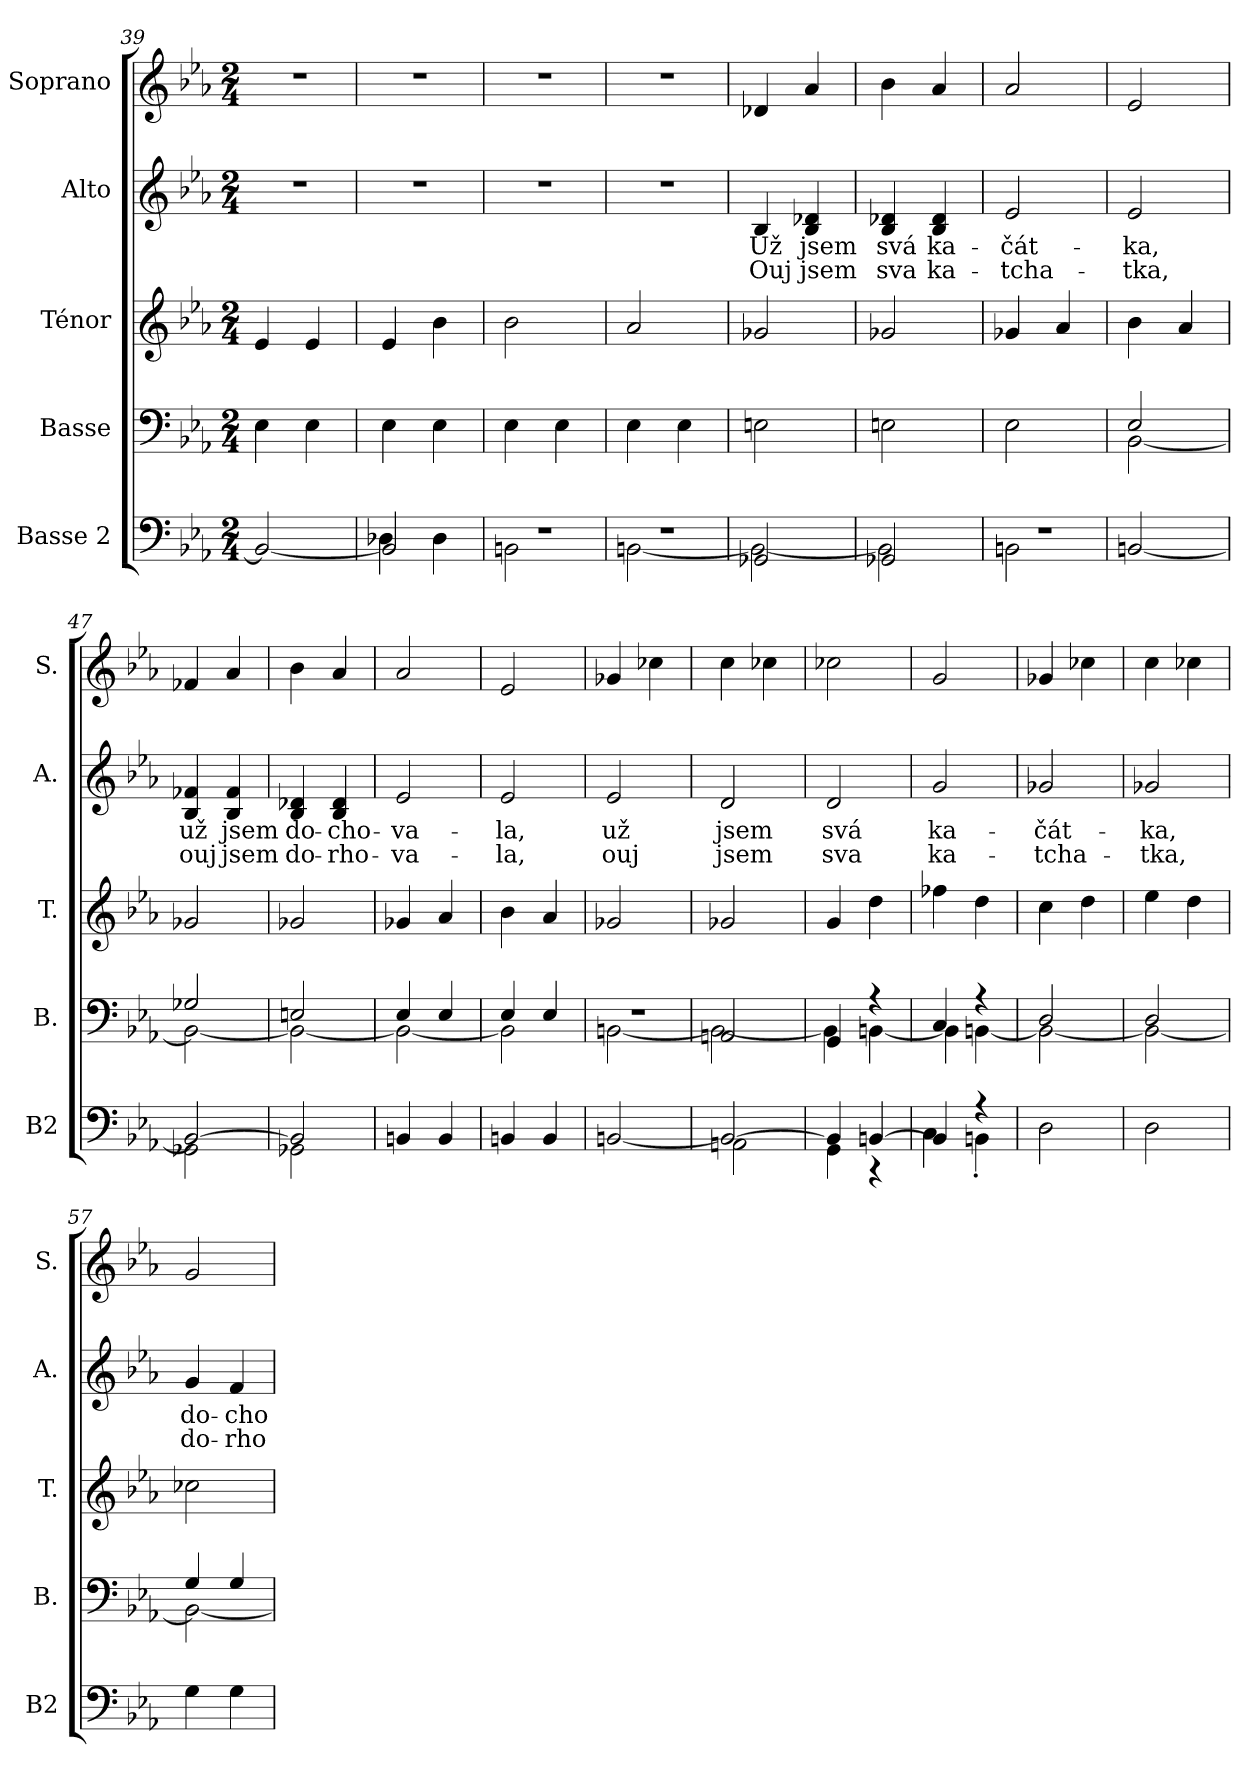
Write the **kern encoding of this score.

**kern	**kern	**kern	**kern	**text	**text	**kern
*part5	*part4	*part3	*part2	*part2	*part2	*part1
*staff5	*staff4	*staff3	*staff2	*staff2	*staff2	*staff1
*I"Basse 2	*I"Basse	*I"Ténor	*I"Alto	*	*	*I"Soprano
*I'B2	*I'B.	*I'T.	*I'A.	*	*	*I'S.
*clefF4	*clefF4	*clefG2	*clefG2	*	*	*clefG2
*k[b-e-a-]	*k[b-e-a-]	*k[b-e-a-]	*k[b-e-a-]	*	*	*k[b-e-a-]
*M2/4	*M2/4	*M2/4	*M2/4	*	*	*M2/4
=39	=39	=39	=39	=39	=39	=39
2BB/_	4E-\	4e-/	2r	.	.	2r
.	4E-\	4e-/	.	.	.	.
=40	=40	=40	=40	=40	=40	=40
*^	*	*	*	*	*	*
2BB/]	4D-X\	4E-\	4e-/	2r	.	.	2r
.	4D-\	4E-\	4b-\	.	.	.	.
!!LO:LB:g=z
=41	=41	=41	=41	=41	=41	=41	=41
2r	2BBn\	4E-\	2b-\	2r	.	.	2r
.	.	4E-\	.	.	.	.	.
=42	=42	=42	=42	=42	=42	=42	=42
2r	[2BBn\	4E-\	2a-/	2r	.	.	2r
.	.	4E-\	.	.	.	.	.
=43	=43	=43	=43	=43	=43	=43	=43
!	!	!	!	!	!LO:LY:b	!LO:LY:b:color=#0000FF	!
2GG-X/	2BB\_	2En\	2g-X/	4B-/	Už	Ouj	4d-X/
!	!	!	!	!	!LO:LY:b	!LO:LY:b:color=#0000FF	!
.	.	.	.	4B-/ 4d-X/	jsem	jsem	4a-/
=44	=44	=44	=44	=44	=44	=44	=44
!	!	!	!	!	!LO:LY:b	!LO:LY:b:color=#0000FF	!
2GG-X/	2BB\]	2En\	2g-X/	4B-/ 4d-X/	svá	sva	4b-\
!	!	!	!	!	!LO:LY:b	!LO:LY:b:color=#0000FF	!
.	.	.	.	4B-/ 4d-/	ka-	ka-	4a-/
=45	=45	=45	=45	=45	=45	=45	=45
!	!	!	!	!	!LO:LY:b	!LO:LY:b:color=#0000FF	!
2r	2BBn\	2E-\	4g-X/	2e-/	-čát-	-tcha-	2a-/
.	.	.	4a-/	.	.	.	.
*v	*v	*	*	*	*	*	*
=46	=46	=46	=46	=46	=46	=46
*	*^	*	*	*	*	*
!	!	!	!	!	!LO:LY:b	!LO:LY:b:color=#0000FF	!
[2BBn/	2E-/	[2BB-\	4b-\	2e-/	-ka,	-tka,	2e-/
.	.	.	4a-/	.	.	.	.
=47	=47	=47	=47	=47	=47	=47	=47
*^	*	*	*	*	*	*	*
!	!	!	!	!	!	!LO:LY:b	!LO:LY:b:color=#0000FF	!
2BB/_	2GG-X\	2G-X/	2BB-\_	2g-X/	4B-/ 4f-X/	už	ouj	4f-X/
!	!	!	!	!	!	!LO:LY:b	!LO:LY:b:color=#0000FF	!
.	.	.	.	.	4B-/ 4f-/	jsem	jsem	4a-/
=48	=48	=48	=48	=48	=48	=48	=48	=48
!	!	!	!	!	!	!LO:LY:b	!LO:LY:b:color=#0000FF	!
2BB/]	2GG-X\	2En/	2BB-\_	2g-X/	4B-/ 4d-X/	do-	do-	4b-\
!	!	!	!	!	!	!LO:LY:b	!LO:LY:b:color=#0000FF	!
.	.	.	.	.	4B-/ 4d-/	-cho-	-rho-	4a-/
*v	*v	*	*	*	*	*	*	*
=49	=49	=49	=49	=49	=49	=49	=49
!	!	!	!	!	!LO:LY:b	!LO:LY:b:color=#0000FF	!
4BBn/	4E-/	2BB-\_	4g-X/	2e-/	-va-	-va-	2a-/
4BB/	4E-/	.	4a-/	.	.	.	.
=50	=50	=50	=50	=50	=50	=50	=50
!	!	!	!	!	!LO:LY:b	!LO:LY:b:color=#0000FF	!
4BBn/	4E-/	2BB-\]	4b-\	2e-/	-la,	-la,	2e-/
4BB/	4E-/	.	4a-/	.	.	.	.
=51	=51	=51	=51	=51	=51	=51	=51
!	!	!	!	!	!LO:LY:b	!LO:LY:b:color=#0000FF	!
[2BBn/	2r	[2BBn\	2g-X/	2e-/	už	ouj	4g-X/
.	.	.	.	.	.	.	4cc-X\
=52	=52	=52	=52	=52	=52	=52	=52
*^	*	*	*	*	*	*	*
!	!	!	!	!	!	!LO:LY:b	!LO:LY:b:color=#0000FF	!
2BB/_	2AAn\	2AAn/	2BB\_	2g-X/	2d/	jsem	jsem	4cc\
.	.	.	.	.	.	.	.	4cc-X\
=53	=53	=53	=53	=53	=53	=53	=53	=53
!	!	!	!	!	!	!LO:LY:b	!LO:LY:b:color=#0000FF	!
4BB/]	4GG\	4GG/	4BB\]	4g/	2d/	svá	sva	2cc-X\
[4BBn/	4r	4r	[4BBn\	4dd\	.	.	.	.
=54	=54	=54	=54	=54	=54	=54	=54	=54
!	!	!	!	!	!	!LO:LY:b	!LO:LY:b:color=#0000FF	!
4BB/]	4C\	4C/	4BB\]	4ff-X\	2g/	ka-	ka-	2g/
4r	4BBn'\	4r	[4BBn\	4dd\	.	.	.	.
!!LO:PB:g=z
=55	=55	=55	=55	=55	=55	=55	=55	=55
!	!	!	!	!	!	!LO:LY:b	!LO:LY:b:color=#0000FF	!
*v	*v	*	*	*	*	*	*	*
2D\	2D/	2BB\_	4cc\	2g-X/	-čát-	-tcha-	4g-X/
.	.	.	4dd\	.	.	.	4cc-X\
=56	=56	=56	=56	=56	=56	=56	=56
!	!	!	!	!	!LO:LY:b	!LO:LY:b:color=#0000FF	!
2D\	2D/	2BB\_	4ee-\	2g-X/	-ka,	-tka,	4cc\
.	.	.	4dd\	.	.	.	4cc-X\
=57	=57	=57	=57	=57	=57	=57	=57
!	!	!	!	!	!LO:LY:b	!LO:LY:b:color=#0000FF	!
4G\	4G/	2BB\_	2cc-X\	4g/	do-	do-	2g/
!	!	!	!	!	!LO:LY:b	!LO:LY:b:color=#0000FF	!
4G\	4G/	.	.	4f/	-cho-	-rho-	.
*	*v	*v	*	*	*	*	*
=	=	=	=	=	=	=
*-	*-	*-	*-	*-	*-	*-
